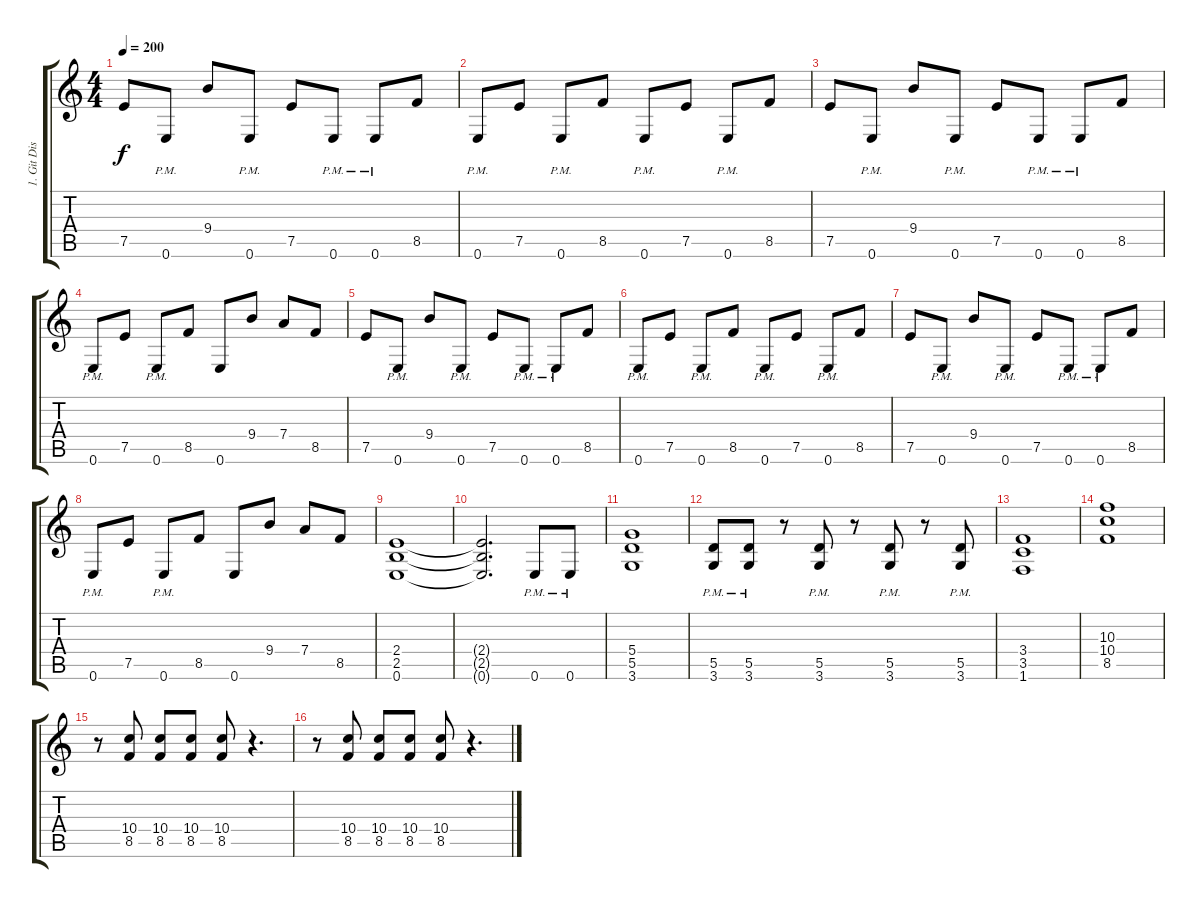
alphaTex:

\track ("1. Git Dist" "1. Git Dis") {instrument distortionguitar}
\staff {score tabs}
\tuning (E4 B3 G3 D3 A2 E2) {hide}
\ts (4 4)
\tempo 200
\clef g2
\ks c
7.5.8{dy f} 0.6{pm}.8 9.4.8 0.6{pm}.8 7.5.8 0.6{pm}.8 0.6{pm}.8 8.5.8 |
0.6{pm}.8 7.5.8 0.6{pm}.8 8.5.8 0.6{pm}.8 7.5.8 0.6{pm}.8 8.5.8 |
7.5.8 0.6{pm}.8 9.4.8 0.6{pm}.8 7.5.8 0.6{pm}.8 0.6{pm}.8 8.5.8 |
0.6{pm}.8 7.5.8 0.6{pm}.8 8.5.8 0.6.8 9.4.8 7.4.8 8.5.8 |
7.5.8 0.6{pm}.8 9.4.8 0.6{pm}.8 7.5.8 0.6{pm}.8 0.6{pm}.8 8.5.8 |
0.6{pm}.8 7.5.8 0.6{pm}.8 8.5.8 0.6{pm}.8 7.5.8 0.6{pm}.8 8.5.8 |
7.5.8 0.6{pm}.8 9.4.8 0.6{pm}.8 7.5.8 0.6{pm}.8 0.6{pm}.8 8.5.8 |
0.6{pm}.8 7.5.8 0.6{pm}.8 8.5.8 0.6.8 9.4.8 7.4.8 8.5.8 |
(2.4 2.5 0.6).1 |
(2.4{t} 2.5{t} 0.6{t}).2{d} 0.6{pm}.8 0.6{pm}.8 |
(5.4 5.5 3.6).1 |
(5.5{pm} 3.6{pm}).8 (5.5{pm} 3.6{pm}).8 r.8 (5.5{pm} 3.6{pm}).8 r.8 (5.5{pm} 3.6{pm}).8 r.8 (5.5{pm} 3.6{pm}).8 |
(3.4 3.5 1.6).1 |
(10.3 10.4 8.5).1 |
r.8 (10.4 8.5).8 (10.4 8.5).8 (10.4 8.5).8 (10.4 8.5).8 r.4{d} |
r.8 (10.4 8.5).8 (10.4 8.5).8 (10.4 8.5).8 (10.4 8.5).8 r.4{d}
